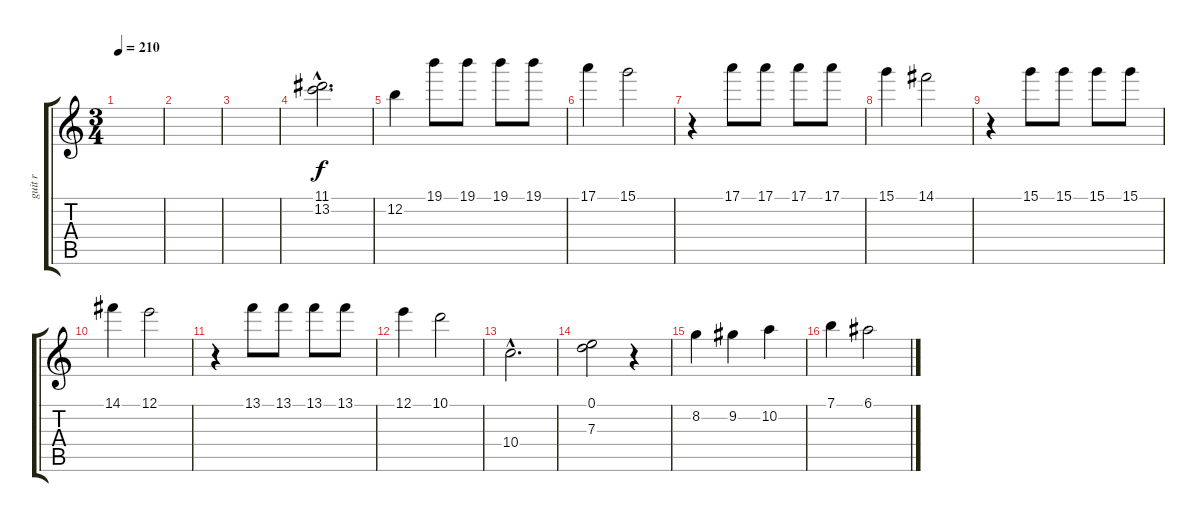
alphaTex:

\track ("guit r" "guit r") {instrument acousticguitarnylon}
\staff {score tabs}
\tuning (E4 B3 G3 D3 A2 E2) {hide}
\ts (3 4)
\tempo 210
\clef g2
\ks c
|
|
|
(11.1{hac} 13.2{hac}).2{d} |
12.2.4 19.1.8 19.1.8 19.1.8 19.1.8 |
17.1.4 15.1.2 |
r.4 17.1.8 17.1.8 17.1.8 17.1.8 |
15.1.4 14.1.2 |
r.4 15.1.8 15.1.8 15.1.8 15.1.8 |
14.1.4 12.1.2 |
r.4 13.1.8 13.1.8 13.1.8 13.1.8 |
12.1.4 10.1.2 |
10.4{hac}.2{d} |
(0.1 7.3).2 r.4 |
8.2.4 9.2.4 10.2.4 |
7.1.4 6.1.2
